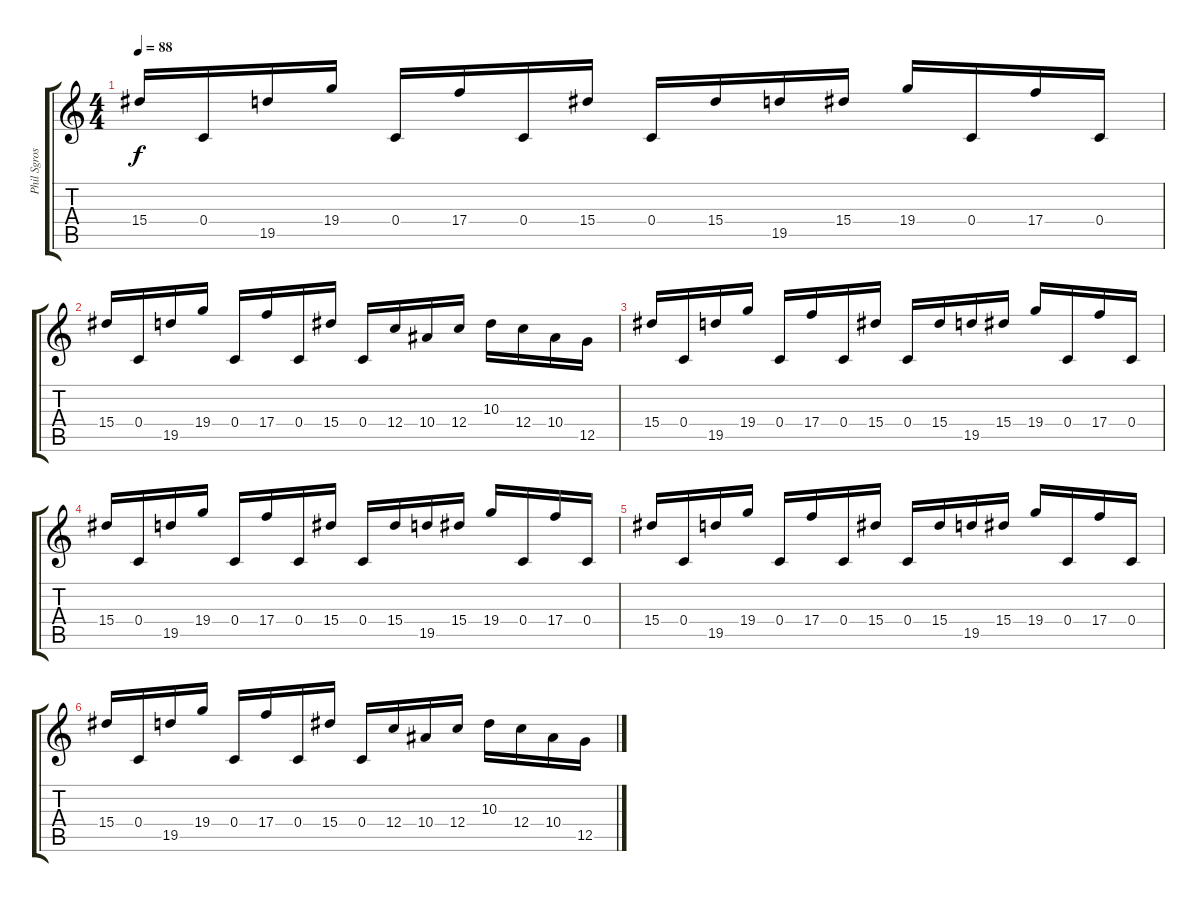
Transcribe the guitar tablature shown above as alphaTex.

\track ("Phil Sgrosso" "Phil Sgros") {instrument distortionguitar}
\staff {score tabs}
\tuning (D4 A3 F3 C3 G2 C2) {hide}
\ts (4 4)
\tempo 88
\clef g2
\ks c
15.4.16{dy f} 0.4.16 19.5.16 19.4.16 0.4.16 17.4.16 0.4.16 15.4.16 0.4.16 15.4.16 19.5.16 15.4.16 19.4.16 0.4.16 17.4.16 0.4.16 |
15.4.16 0.4.16 19.5.16 19.4.16 0.4.16 17.4.16 0.4.16 15.4.16 0.4.16 12.4.16 10.4.16 12.4.16 10.3.16 12.4.16 10.4.16 12.5.16 |
15.4.16 0.4.16 19.5.16 19.4.16 0.4.16 17.4.16 0.4.16 15.4.16 0.4.16 15.4.16 19.5.16 15.4.16 19.4.16 0.4.16 17.4.16 0.4.16 |
15.4.16 0.4.16 19.5.16 19.4.16 0.4.16 17.4.16 0.4.16 15.4.16 0.4.16 15.4.16 19.5.16 15.4.16 19.4.16 0.4.16 17.4.16 0.4.16 |
15.4.16 0.4.16 19.5.16 19.4.16 0.4.16 17.4.16 0.4.16 15.4.16 0.4.16 15.4.16 19.5.16 15.4.16 19.4.16 0.4.16 17.4.16 0.4.16 |
15.4.16 0.4.16 19.5.16 19.4.16 0.4.16 17.4.16 0.4.16 15.4.16 0.4.16 12.4.16 10.4.16 12.4.16 10.3.16 12.4.16 10.4.16 12.5.16
